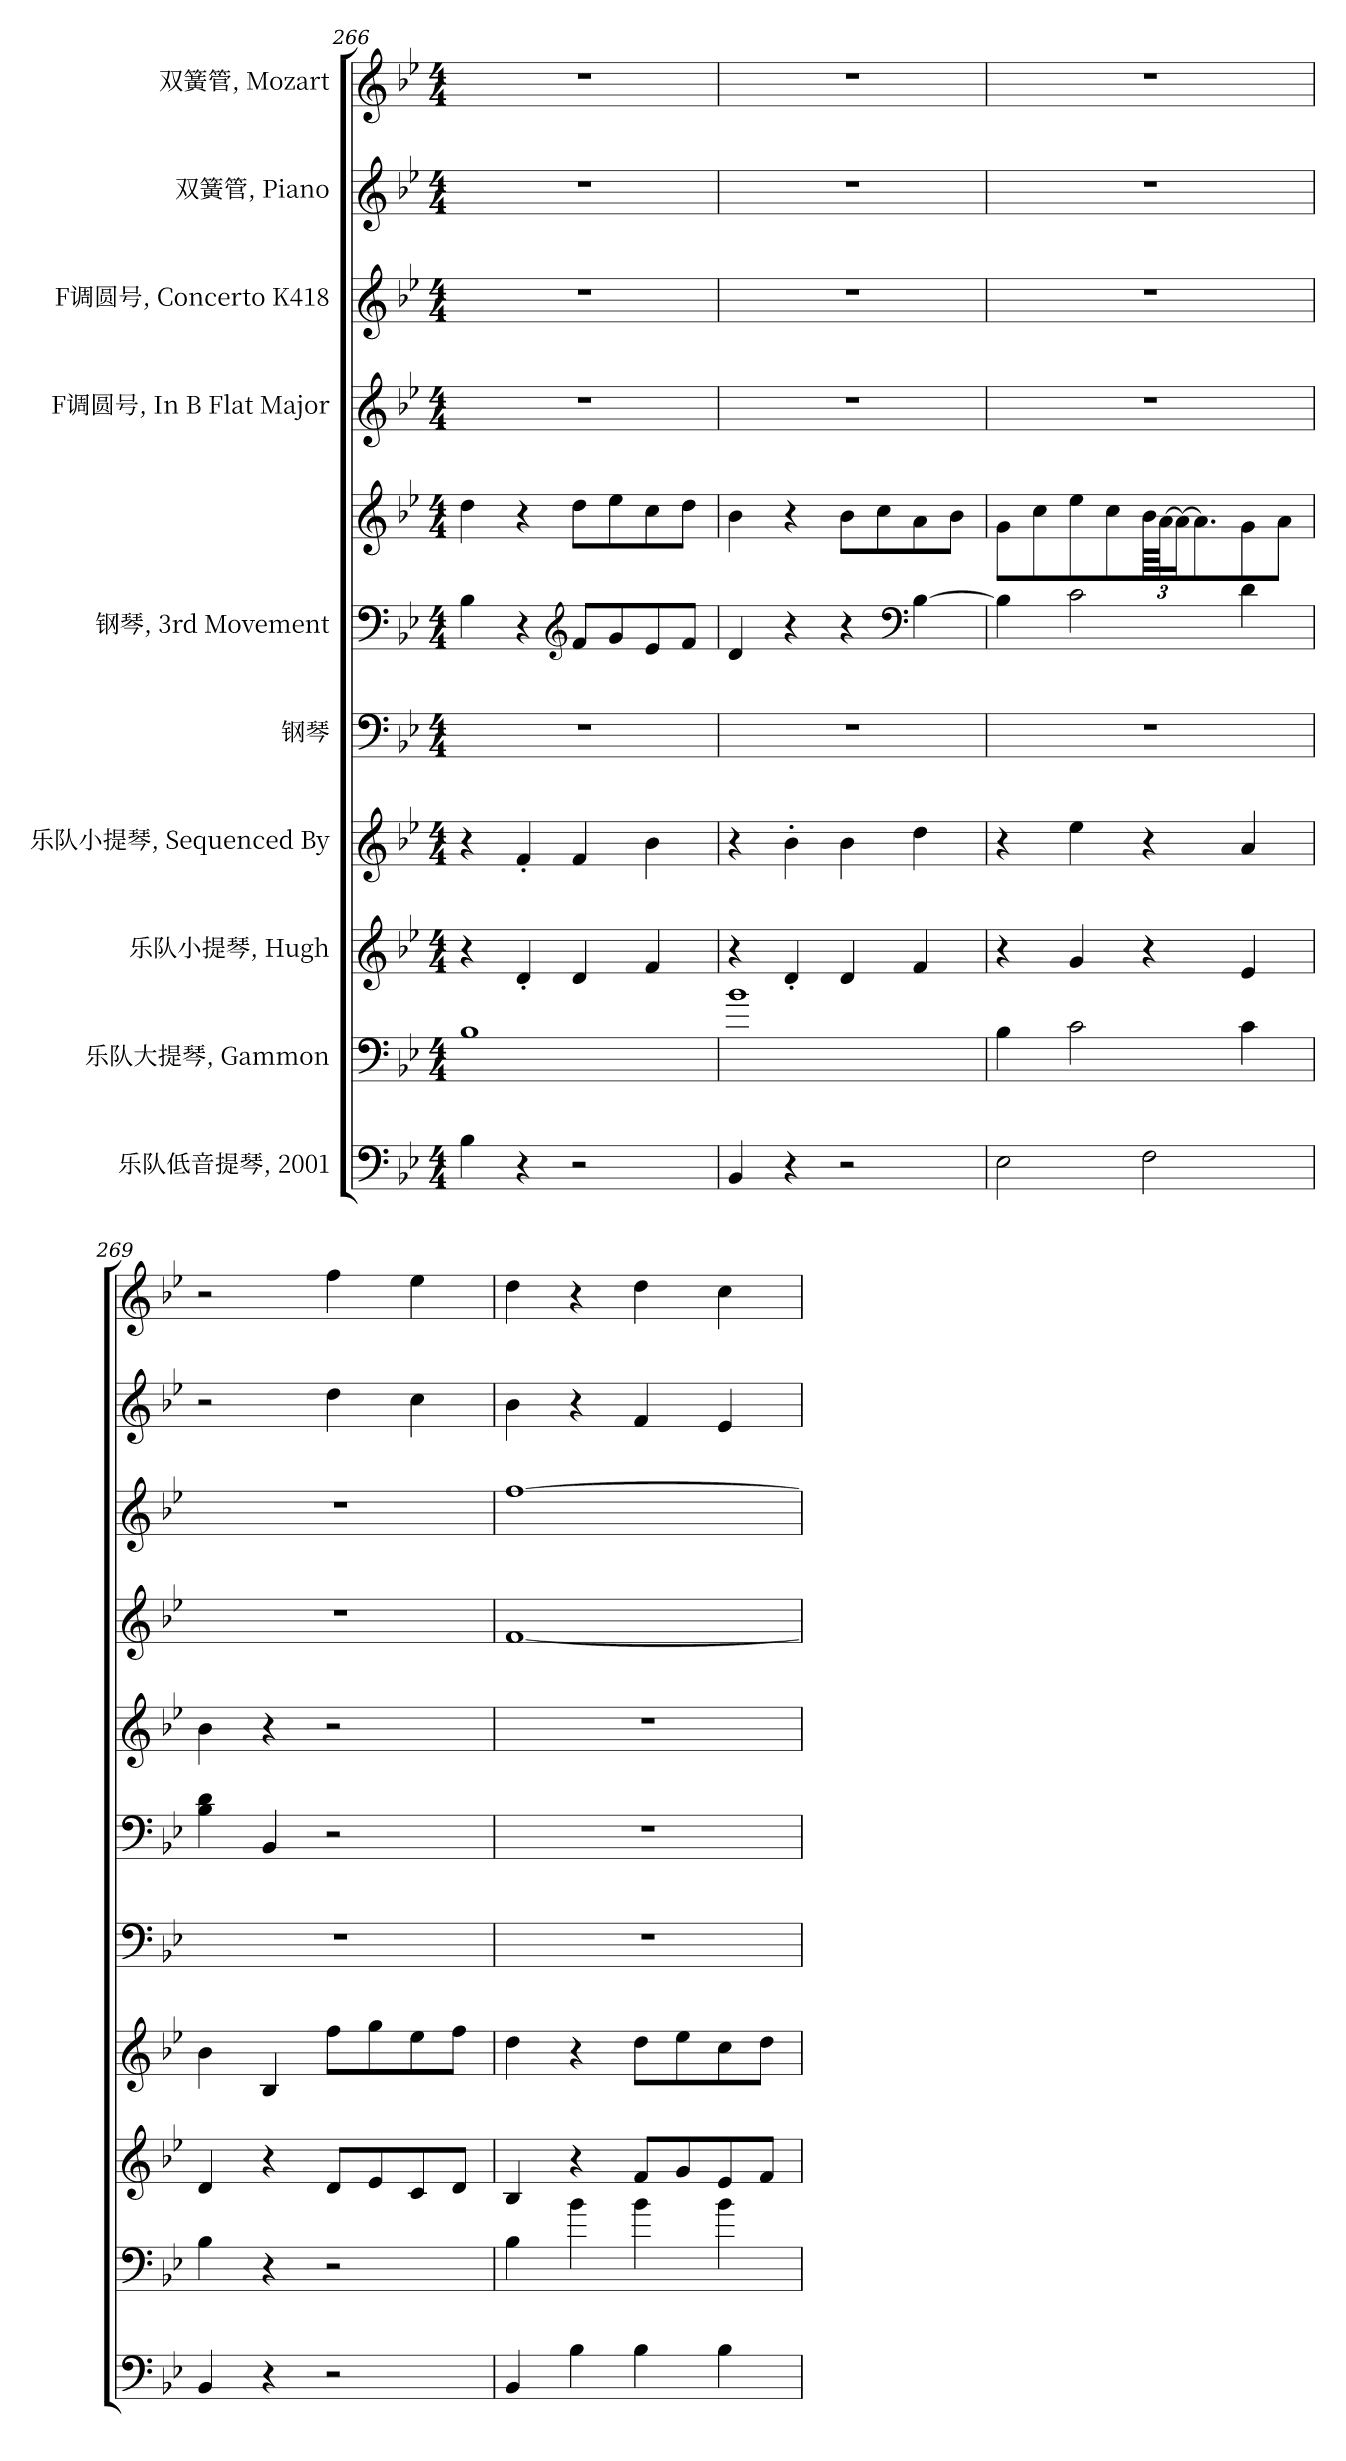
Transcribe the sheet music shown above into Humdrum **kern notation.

**kern	**kern	**kern	**kern	**kern	**kern	**kern	**kern	**kern	**kern	**kern
*part10	*part9	*part8	*part7	*part6	*part5	*part5	*part4	*part3	*part2	*part1
*staff11	*staff10	*staff9	*staff8	*staff7	*staff6	*staff5	*staff4	*staff3	*staff2	*staff1
*I"乐队低音提琴, 2001	*I"乐队大提琴, Gammon	*I"乐队小提琴,  Hugh	*I"乐队小提琴, Sequenced By	*I"钢琴	*I"钢琴, 3rd Movement	*	*I"F调圆号, In B Flat Major	*I"F调圆号, Concerto K418	*I"双簧管,  Piano	*I"双簧管,  Mozart
*clefF4	*clefF4	*clefG2	*clefG2	*clefF4	*clefF4	*clefG2	*clefG2	*clefG2	*clefG2	*clefG2
*ITrd7c12	*	*	*	*	*	*	*ITrd4c7	*ITrd4c7	*	*
*k[b-e-]	*k[b-e-]	*k[b-e-]	*k[b-e-]	*k[b-e-]	*k[b-e-]	*k[b-e-]	*k[b-e-a-]	*k[b-e-a-]	*k[b-e-]	*k[b-e-]
*M4/4	*M4/4	*M4/4	*M4/4	*M4/4	*M4/4	*M4/4	*M4/4	*M4/4	*M4/4	*M4/4
=266	=266	=266	=266	=266	=266	=266	=266	=266	=266	=266
4BB-\	1B-	4r	4r	1r	4B-\	4dd\	1r	1r	1r	1r
4r	.	4d'/	4f'/	.	4r	4r	.	.	.	.
*	*	*	*	*	*clefG2	*	*	*	*	*
2r	.	4d/	4f/	.	8f/L	8dd\L	.	.	.	.
.	.	.	.	.	8g/	8ee-\	.	.	.	.
.	.	4f/	4b-\	.	8e-/	8cc\	.	.	.	.
.	.	.	.	.	8f/J	8dd\J	.	.	.	.
=267	=267	=267	=267	=267	=267	=267	=267	=267	=267	=267
4BBB-/	1b-	4r	4r	1r	4d/	4b-\	1r	1r	1r	1r
4r	.	4d'/	4b-'\	.	4r	4r	.	.	.	.
2r	.	4d/	4b-\	.	4r	8b-\L	.	.	.	.
.	.	.	.	.	.	8cc\	.	.	.	.
*	*	*	*	*	*clefF4	*	*	*	*	*
.	.	4f/	4dd\	.	[4B-\	8a\	.	.	.	.
.	.	.	.	.	.	8b-\J	.	.	.	.
=268	=268	=268	=268	=268	=268	=268	=268	=268	=268	=268
2EE-\	4B-\	4r	4r	1r	4B-\]	8g\L	1r	1r	1r	1r
.	.	.	.	.	.	8cc\	.	.	.	.
.	2c\	4g/	4ee-\	.	2c\	8ee-\	.	.	.	.
.	.	.	.	.	.	8cc\	.	.	.	.
*	*	*	*	*	*	*Xbrackettup	*	*	*	*
2FF\	.	4r	4r	.	.	96b-\LLL	.	.	.	.
.	.	.	.	.	.	[96a\JJ	.	.	.	.
.	.	.	.	.	.	24a\J_	.	.	.	.
.	.	.	.	.	.	8.a\]	.	.	.	.
.	4c\	4e-/	4a/	.	4d\	8g\	.	.	.	.
.	.	.	.	.	.	8a\J	.	.	.	.
!!LO:PB:g=z
=269	=269	=269	=269	=269	=269	=269	=269	=269	=269	=269
4BBB-/	4B-\	4d/	4b-\	1r	4B-\ 4d\	4b-\	1r	1r	2r	2r
4r	4r	4r	4B-/	.	4BB-/	4r	.	.	.	.
2r	2r	8d/L	8ff\L	.	2r	2r	.	.	4dd\	4ff\
.	.	8e-/	8gg\	.	.	.	.	.	.	.
.	.	8c/	8ee-\	.	.	.	.	.	4cc\	4ee-\
.	.	8d/J	8ff\J	.	.	.	.	.	.	.
=270	=270	=270	=270	=270	=270	=270	=270	=270	=270	=270
4BBB-/	4B-\	4B-/	4dd\	1r	1r	1r	[1B-	[1b-	4b-\	4dd\
4BB-\	4b-\	4r	4r	.	.	.	.	.	4r	4r
4BB-\	4b-\	8f/L	8dd\L	.	.	.	.	.	4f/	4dd\
.	.	8g/	8ee-\	.	.	.	.	.	.	.
4BB-\	4b-\	8e-/	8cc\	.	.	.	.	.	4e-/	4cc\
.	.	8f/J	8dd\J	.	.	.	.	.	.	.
=	=	=	=	=	=	=	=	=	=	=
*-	*-	*-	*-	*-	*-	*-	*-	*-	*-	*-
